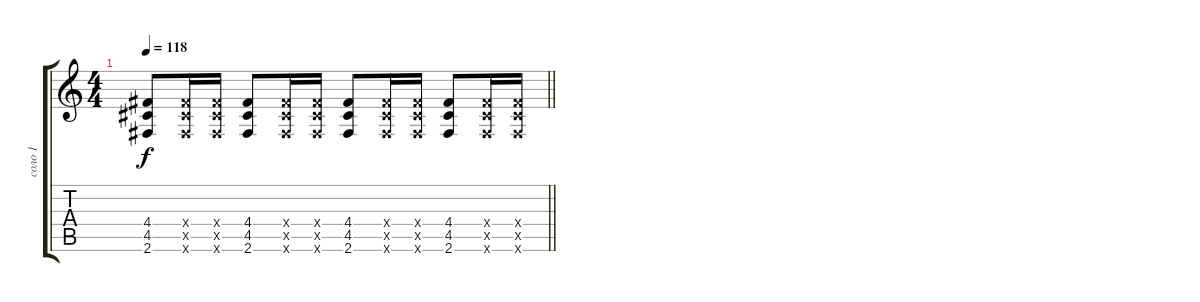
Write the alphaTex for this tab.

\track ("соло 1" "соло 1") {instrument overdrivenguitar}
\staff {score tabs}
\tuning (E4 B3 G3 D3 A2 E2) {hide}
\ts (4 4)
\tempo 118
\clef g2
\barLineRight lightlight
\ks c
(4.4 4.5 2.6).8{dy f} (4.4{x} 4.5{x} 2.6{x}).16 (4.4{x} 4.5{x} 2.6{x}).16 (4.4 4.5 2.6).8 (4.4{x} 4.5{x} 2.6{x}).16 (4.4{x} 4.5{x} 2.6{x}).16 (4.4 4.5 2.6).8 (4.4{x} 4.5{x} 2.6{x}).16 (4.4{x} 4.5{x} 2.6{x}).16 (4.4 4.5 2.6).8 (4.4{x} 4.5{x} 2.6{x}).16 (4.4{x} 4.5{x} 2.6{x}).16
